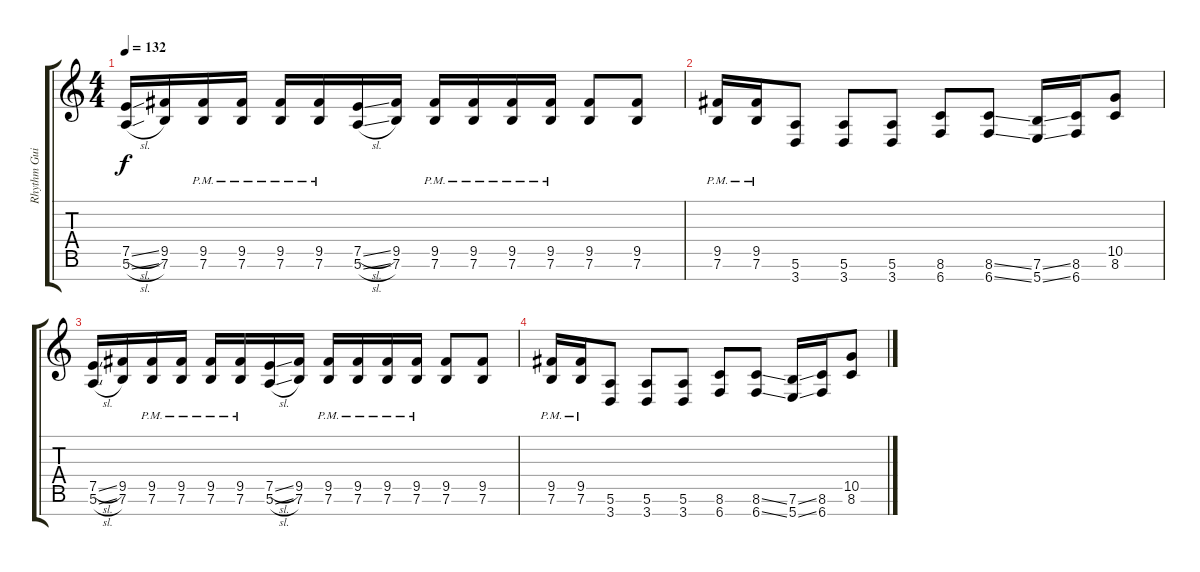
\track ("Rhythm Guitar 2" "Rhythm Gui") {instrument overdrivenguitar}
\staff {score tabs}
\tuning (E4 B3 G3 D3 A2 E2 B1) {hide}
\ts (4 4)
\tempo 132
\clef g2
\ks c
(7.5{sl} 5.6{sl}).16{dy f} (9.5 7.6).16 (9.5{pm} 7.6{pm}).16 (9.5{pm} 7.6{pm}).16 (9.5{pm} 7.6{pm}).16 (9.5{pm} 7.6{pm}).16 (7.5{sl} 5.6{sl}).16 (9.5 7.6).16 (9.5{pm} 7.6{pm}).16 (9.5{pm} 7.6{pm}).16 (9.5{pm} 7.6{pm}).16 (9.5{pm} 7.6{pm}).16 (9.5 7.6).8 (9.5 7.6).8 |
(9.5{pm} 7.6{pm}).16 (9.5{pm} 7.6{pm}).16 (5.6 3.7).8 (5.6 3.7).8 (5.6 3.7).8 (8.6 6.7).8 (8.6{ss} 6.7{ss}).8 (7.6{ss} 5.7{ss}).16 (8.6 6.7).16 (10.5 8.6).8 |
(7.5{sl} 5.6{sl}).16 (9.5 7.6).16 (9.5{pm} 7.6{pm}).16 (9.5{pm} 7.6{pm}).16 (9.5{pm} 7.6{pm}).16 (9.5{pm} 7.6{pm}).16 (7.5{sl} 5.6{sl}).16 (9.5 7.6).16 (9.5{pm} 7.6{pm}).16 (9.5{pm} 7.6{pm}).16 (9.5{pm} 7.6{pm}).16 (9.5{pm} 7.6{pm}).16 (9.5 7.6).8 (9.5 7.6).8 |
(9.5{pm} 7.6{pm}).16 (9.5{pm} 7.6{pm}).16 (5.6 3.7).8 (5.6 3.7).8 (5.6 3.7).8 (8.6 6.7).8 (8.6{ss} 6.7{ss}).8 (7.6{ss} 5.7{ss}).16 (8.6 6.7).16 (10.5 8.6).8
